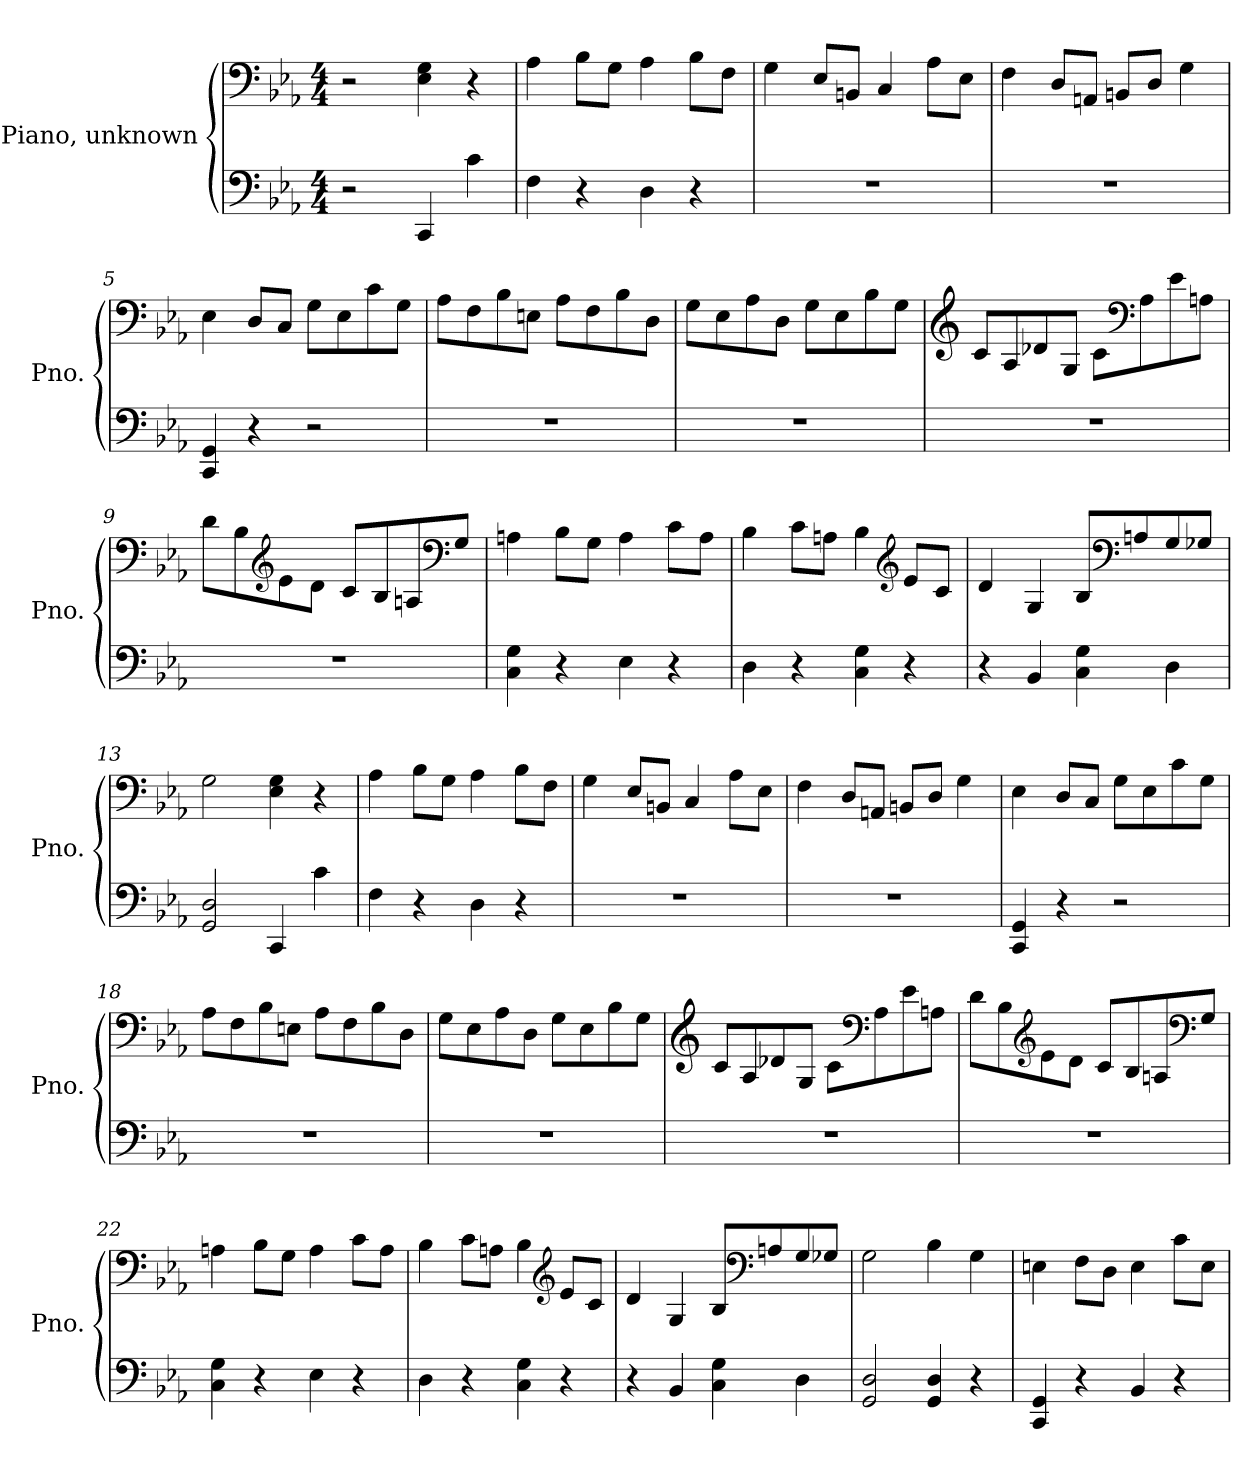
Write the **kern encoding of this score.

**kern	**kern
*part1	*part1
*staff2	*staff1
*I"Piano, unknown	*
*I'Pno.	*
*clefF4	*clefF4
*k[b-e-a-]	*k[b-e-a-]
*M4/4	*M4/4
*MM120	*MM120
=1	=1
2r	2r
4CC/	4E-\ 4G\
4c\	4r
=2	=2
4F\	4A-\
4r	8B-\L
.	8G\J
4D\	4A-\
4r	8B-\L
.	8F\J
=3	=3
1r	4G\
.	8E-/L
.	8BBn/J
.	4C/
.	8A-\L
.	8E-\J
=4	=4
1r	4F\
.	8D/L
.	8AAn/J
.	8BBn/L
.	8D/J
.	4G\
=5	=5
4CC/ 4GG/	4E-\
4r	8D/L
.	8C/J
2r	8G\L
.	8E-\
.	8c\
.	8G\J
!!LO:LB:g=z
=6	=6
1r	8A-\L
.	8F\
.	8B-\
.	8En\J
.	8A-\L
.	8F\
.	8B-\
.	8D\J
=7	=7
1r	8G\L
.	8E-\
.	8A-\
.	8D\J
.	8G\L
.	8E-\
.	8B-\
.	8G\J
=8	=8
*	*clefG2
1r	8c/L
.	8A-/
.	8d-X/
.	8G/J
.	8c\L
*	*clefF4
.	8A-\
.	8e-\
.	8An\J
=9	=9
1r	8d\L
.	8B-\
*	*clefG2
.	8e-\
.	8d\J
.	8c/L
.	8B-/
.	8An/
*	*clefF4
.	8G/J
!!LO:LB:g=z
=10	=10
4C\ 4G\	4An\
4r	8B-\L
.	8G\J
4E-\	4A\
4r	8c\L
.	8A\J
=11	=11
4D\	4B-\
4r	8c\L
.	8An\J
4C\ 4G\	4B-\
*	*clefG2
4r	8e-/L
.	8c/J
=12	=12
4r	4d/
4BB-/	4G/
4C\ 4G\	8B-/L
*	*clefF4
.	8An/
4D\	8G/
.	8G-X/J
=13	=13
2GG/ 2D/	2G\
4CC/	4E-\ 4G\
4c\	4r
=14	=14
4F\	4A-\
4r	8B-\L
.	8G\J
4D\	4A-\
4r	8B-\L
.	8F\J
!!LO:LB:g=z
=15	=15
1r	4G\
.	8E-/L
.	8BBn/J
.	4C/
.	8A-\L
.	8E-\J
=16	=16
1r	4F\
.	8D/L
.	8AAn/J
.	8BBn/L
.	8D/J
.	4G\
=17	=17
4CC/ 4GG/	4E-\
4r	8D/L
.	8C/J
2r	8G\L
.	8E-\
.	8c\
.	8G\J
=18	=18
1r	8A-\L
.	8F\
.	8B-\
.	8En\J
.	8A-\L
.	8F\
.	8B-\
.	8D\J
=19	=19
1r	8G\L
.	8E-\
.	8A-\
.	8D\J
.	8G\L
.	8E-\
.	8B-\
.	8G\J
!!LO:LB:g=z
=20	=20
*	*clefG2
1r	8c/L
.	8A-/
.	8d-X/
.	8G/J
.	8c\L
*	*clefF4
.	8A-\
.	8e-\
.	8An\J
=21	=21
1r	8d\L
.	8B-\
*	*clefG2
.	8e-\
.	8d\J
.	8c/L
.	8B-/
.	8An/
*	*clefF4
.	8G/J
=22	=22
4C\ 4G\	4An\
4r	8B-\L
.	8G\J
4E-\	4A\
4r	8c\L
.	8A\J
=23	=23
4D\	4B-\
4r	8c\L
.	8An\J
4C\ 4G\	4B-\
*	*clefG2
4r	8e-/L
.	8c/J
!!LO:LB:g=z
=24	=24
4r	4d/
4BB-/	4G/
4C\ 4G\	8B-/L
*	*clefF4
.	8An/
4D\	8G/
.	8G-X/J
=25	=25
2GG/ 2D/	2G\
4GG/ 4D/	4B-\
4r	4G\
=26	=26
4CC/ 4GG/	4En\
4r	8F\L
.	8D\J
4BB-/	4E\
4r	8c\L
.	8E\J
=	=
*-	*-
